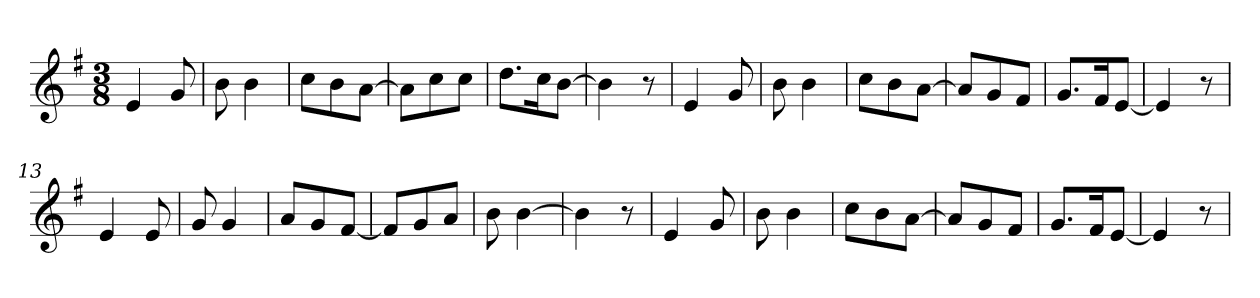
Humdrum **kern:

**kern
*part1
*staff1
*clefG2
*k[f#]
*G:
*M3/8
*MM125
=1
4e/
8g/
=2
8b\
4b\
=3
8cc\L
8b\
[8a\J
=4
8a\L]
8cc\
8cc\J
=5
8.dd\L
16cc\K
[8b\J
=6
4b\]
8r
=7
4e/
8g/
=8
8b\
4b\
=9
8cc\L
8b\
[8a\J
=10
8a/L]
8g/
8f#/J
=11
8.g/L
16f#/K
[8e/J
=12
4e/]
8r
=13
4e/
8e/
=14
8g/
4g/
=15
8a/L
8g/
[8f#/J
!!LO:LB:g=z
=16
8f#/L]
8g/
8a/J
=17
8b\
[4b\
=18
4b\]
8r
=19
4e/
8g/
=20
8b\
4b\
=21
8cc\L
8b\
[8a\J
=22
8a/L]
8g/
8f#/J
=23
8.g/L
16f#/K
[8e/J
=24
4e/]
8r
=
*-
